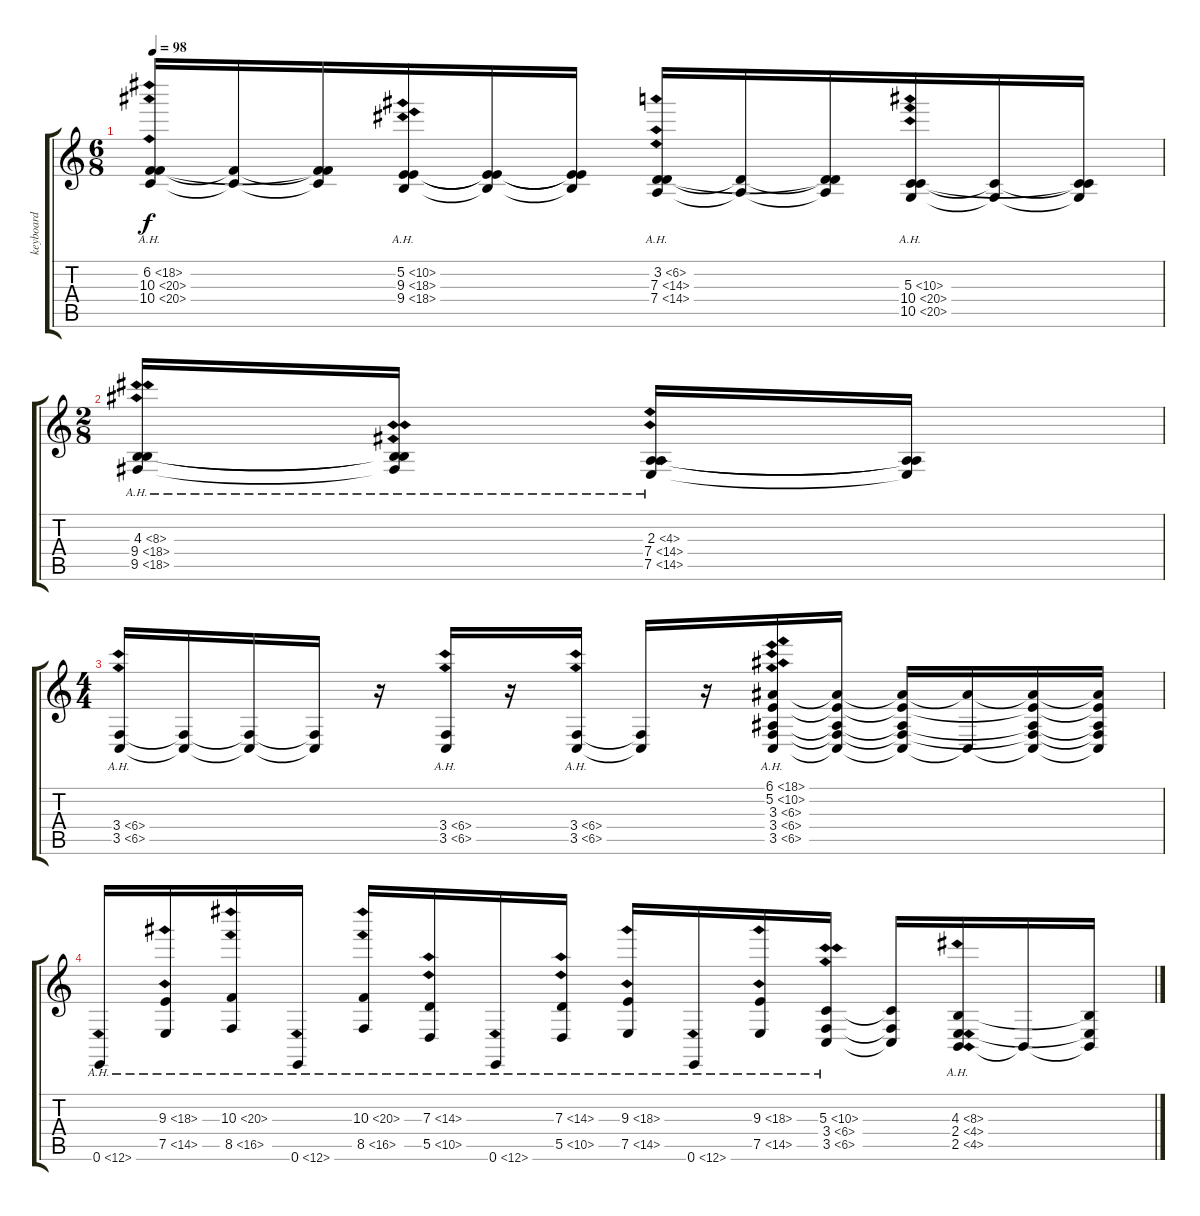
\track ("keyboard" "keyboard") {instrument stringensemble1}
\staff {score tabs}
\tuning (E4 B3 G3 D3 A2 E2) {hide}
\ts (6 8)
\tempo 98
\clef g2
\ks c
(6.2{ah 12} 10.3{ah 10} 10.4{ah 10}).16{dy f instrument churchorgan} (10.3{t} 10.4{t}).16 (6.2{t} 10.3{t} 10.4{t}).16 (5.2{ah 5} 9.3{ah 9} 9.4{ah 9}).16 (5.2{t} 9.3{t} 9.4{t}).16 (5.2{t} 9.3{t} 9.4{t}).16 (3.2{ah 3} 7.3{ah 7} 7.4{ah 7}).16 (7.3{t} 7.4{t}).16 (3.2{t} 7.3{t} 7.4{t}).16 (5.3{ah 5} 10.4{ah 10} 10.5{ah 10}).16 (10.4{t} 10.5{t}).16 (5.3{t} 10.4{t} 10.5{t}).16 |
\ts (2 8)
(4.3{ah 4} 9.4{ah 9} 9.5{ah 9}).16 (4.3{ah 12 t} 9.4{ah 12 t} 9.5{ah 12 t}).16 (2.3{ah 2} 7.4{ah 7} 7.5{ah 7}).16 (2.3{t} 7.4{t} 7.5{t}).16 |
\ts (4 4)
(3.4{ah 3} 3.5{ah 3}).16 (3.4{t} 3.5{t}).16 (3.4{t} 3.5{t}).16 (3.4{t} 3.5{t}).16 r.16 (3.4{ah 3} 3.5{ah 3}).16 r.16 (3.4{ah 3} 3.5{ah 3}).16 (3.4{t} 3.5{t}).16 r.16 (6.1{ah 12} 5.2{ah 5} 3.3{ah 3} 3.4{ah 3} 3.5{ah 3}).16 (6.1{t} 5.2{t} 3.3{t} 3.4{t} 3.5{t}).16 (6.1{t} 5.2{t} 3.3{t} 3.4{t} 3.5{t}).16 (6.1{t} 3.5{t}).16 (6.1{t} 5.2{t} 3.3{t} 3.4{t} 3.5{t}).16 (6.1{t} 5.2{t} 3.3{t} 3.4{t} 3.5{t}).16 |
0.6{ah 12}.16{instrument stringensemble1} (9.3{ah 9} 7.5{ah 7}).16 (10.3{ah 10} 8.5{ah 8}).16 0.6{ah 12}.16 (10.3{ah 10} 8.5{ah 8}).16 (7.3{ah 7} 5.5{ah 5}).16 0.6{ah 12}.16 (7.3{ah 7} 5.5{ah 5}).16 (9.3{ah 9} 7.5{ah 7}).16 0.6{ah 12}.16 (9.3{ah 9} 7.5{ah 7}).16 (5.3{ah 5} 3.4{ah 3} 3.5{ah 3}).16 (5.3{t} 3.4{t} 3.5{t}).16 (4.3{ah 4} 2.4{ah 2} 2.5{ah 2}).16 2.5{t}.16 (4.3{t} 2.4{t} 2.5{t}).16
